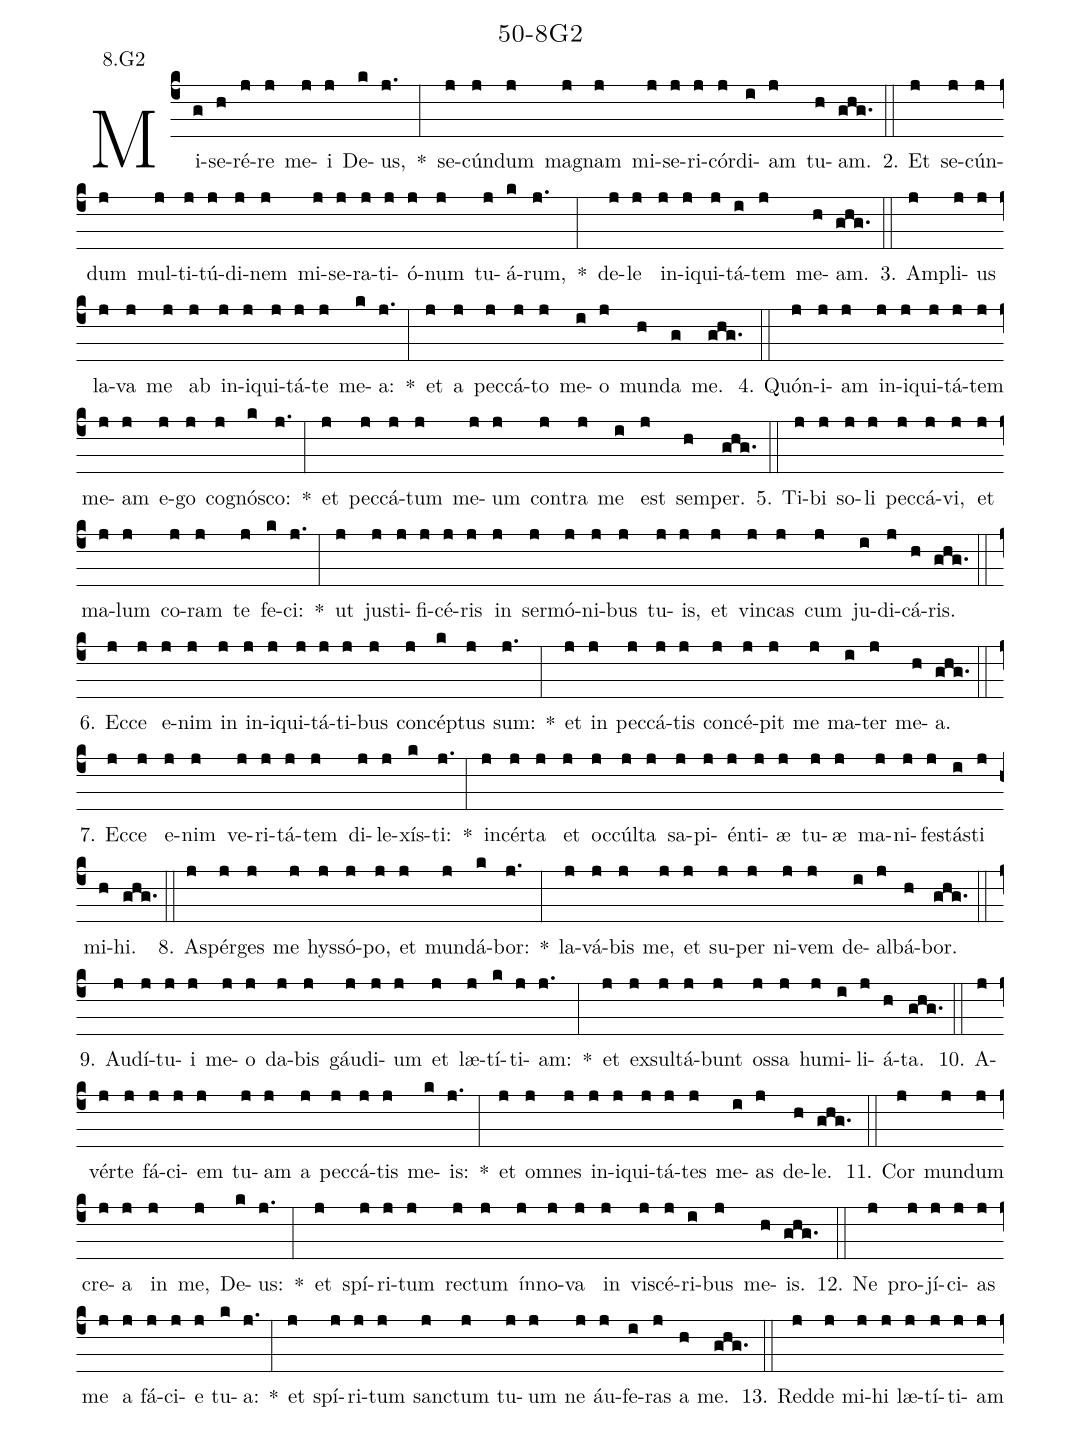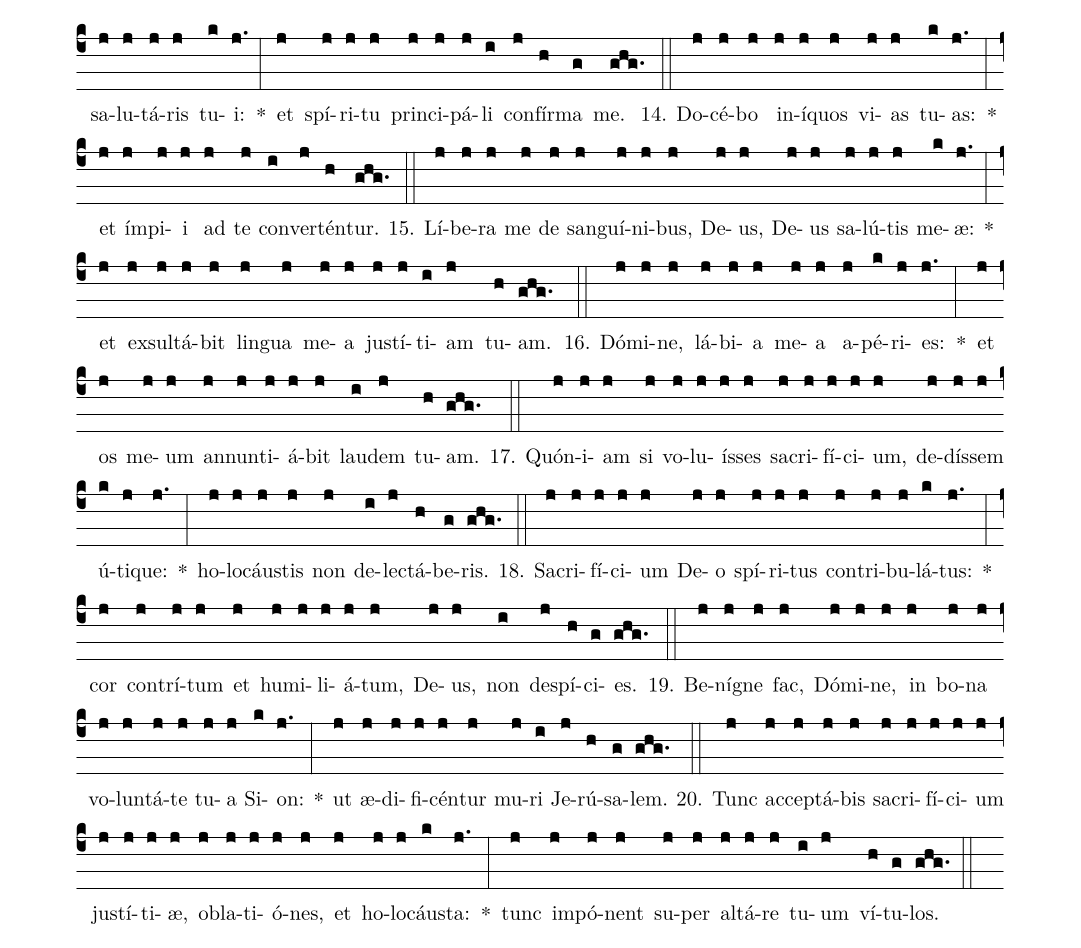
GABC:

name: 50-8G2;
annotation: 8.G2;
%%
(c4)Mi(g)se(h)ré(j)re(j) me(j)i(j) De(k)us,(j.) *(:) se(j)cún(j)dum(j) ma(j)gnam(j) mi(j)se(j)ri(j)cór(j)di(i)am(j) tu(h)am.(ghg.) (::)
2. Et(j) se(j)cún(j)dum(j) mul(j)ti(j)tú(j)di(j)nem(j) mi(j)se(j)ra(j)ti(j)ó(j)num(j) tu(j)á(k)rum,(j.) *(:) de(j)le(j) in(j)i(j)qui(j)tá(i)tem(j) me(h)am.(ghg.) (::)
3. Am(j)pli(j)us(j) la(j)va(j) me(j) ab(j) in(j)i(j)qui(j)tá(j)te(j) me(k)a:(j.) *(:) et(j) a(j) pec(j)cá(j)to(j) me(i)o(j) mun(h)da(g) me.(ghg.) (::)
4. Quón(j)i(j)am(j) in(j)i(j)qui(j)tá(j)tem(j) me(j)am(j) e(j)go(j) co(j)gnós(k)co:(j.) *(:) et(j) pec(j)cá(j)tum(j) me(j)um(j) con(j)tra(j) me(i) est(j) sem(h)per.(ghg.) (::)
5. Ti(j)bi(j) so(j)li(j) pec(j)cá(j)vi,(j) et(j) ma(j)lum(j) co(j)ram(j) te(j) fe(k)ci:(j.) *(:) ut(j) jus(j)ti(j)fi(j)cé(j)ris(j) in(j) ser(j)mó(j)ni(j)bus(j) tu(j)is,(j) et(j) vin(j)cas(j) cum(j) ju(i)di(j)cá(h)ris.(ghg.) (::)
6. Ec(j)ce(j) e(j)nim(j) in(j) in(j)i(j)qui(j)tá(j)ti(j)bus(j) con(j)cép(k)tus(j) sum:(j.) *(:) et(j) in(j) pec(j)cá(j)tis(j) con(j)cé(j)pit(j) me(j) ma(i)ter(j) me(h)a.(ghg.) (::)
7. Ec(j)ce(j) e(j)nim(j) ve(j)ri(j)tá(j)tem(j) di(j)le(j)xís(k)ti:(j.) *(:) in(j)cér(j)ta(j) et(j) oc(j)cúl(j)ta(j) sa(j)pi(j)én(j)ti(j)æ(j) tu(j)æ(j) ma(j)ni(j)fes(j)tás(i)ti(j) mi(h)hi.(ghg.) (::)
8. A(j)spér(j)ges(j) me(j) hys(j)só(j)po,(j) et(j) mun(j)dá(k)bor:(j.) *(:) la(j)vá(j)bis(j) me,(j) et(j) su(j)per(j) ni(j)vem(j) de(i)al(j)bá(h)bor.(ghg.) (::)
9. Au(j)dí(j)tu(j)i(j) me(j)o(j) da(j)bis(j) gáu(j)di(j)um(j) et(j) læ(j)tí(k)ti(j)am:(j.) *(:) et(j) ex(j)sul(j)tá(j)bunt(j) os(j)sa(j) hu(j)mi(i)li(j)á(h)ta.(ghg.) (::)
10. A(j)vér(j)te(j) fá(j)ci(j)em(j) tu(j)am(j) a(j) pec(j)cá(j)tis(j) me(k)is:(j.) *(:) et(j) om(j)nes(j) in(j)i(j)qui(j)tá(j)tes(j) me(i)as(j) de(h)le.(ghg.) (::)
11. Cor(j) mun(j)dum(j) cre(j)a(j) in(j) me,(j) De(k)us:(j.) *(:) et(j) spí(j)ri(j)tum(j) rec(j)tum(j) ín(j)no(j)va(j) in(j) vi(j)scé(j)ri(i)bus(j) me(h)is.(ghg.) (::)
12. Ne(j) pro(j)jí(j)ci(j)as(j) me(j) a(j) fá(j)ci(j)e(j) tu(k)a:(j.) *(:) et(j) spí(j)ri(j)tum(j) sanc(j)tum(j) tu(j)um(j) ne(j) áu(j)fe(i)ras(j) a(h) me.(ghg.) (::)
13. Red(j)de(j) mi(j)hi(j) læ(j)tí(j)ti(j)am(j) sa(j)lu(j)tá(j)ris(j) tu(k)i:(j.) *(:) et(j) spí(j)ri(j)tu(j) prin(j)ci(j)pá(j)li(i) con(j)fír(h)ma(g) me.(ghg.) (::)
14. Do(j)cé(j)bo(j) in(j)í(j)quos(j) vi(j)as(j) tu(k)as:(j.) *(:) et(j) ím(j)pi(j)i(j) ad(j) te(j) con(i)ver(j)tén(h)tur.(ghg.) (::)
15. Lí(j)be(j)ra(j) me(j) de(j) san(j)guí(j)ni(j)bus,(j) De(j)us,(j) De(j)us(j) sa(j)lú(j)tis(j) me(k)æ:(j.) *(:) et(j) ex(j)sul(j)tá(j)bit(j) lin(j)gua(j) me(j)a(j) jus(j)tí(j)ti(i)am(j) tu(h)am.(ghg.) (::)
16. Dó(j)mi(j)ne,(j) lá(j)bi(j)a(j) me(j)a(j) a(j)pé(k)ri(j)es:(j.) *(:) et(j) os(j) me(j)um(j) an(j)nun(j)ti(j)á(j)bit(j) lau(i)dem(j) tu(h)am.(ghg.) (::)
17. Quón(j)i(j)am(j) si(j) vo(j)lu(j)ís(j)ses(j) sa(j)cri(j)fí(j)ci(j)um,(j) de(j)dís(j)sem(j) ú(k)ti(j)que:(j.) *(:) ho(j)lo(j)cáus(j)tis(j) non(j) de(i)lec(j)tá(h)be(g)ris.(ghg.) (::)
18. Sa(j)cri(j)fí(j)ci(j)um(j) De(j)o(j) spí(j)ri(j)tus(j) con(j)tri(j)bu(j)lá(k)tus:(j.) *(:) cor(j) con(j)trí(j)tum(j) et(j) hu(j)mi(j)li(j)á(j)tum,(j) De(j)us,(j) non(i) de(j)spí(h)ci(g)es.(ghg.) (::)
19. Be(j)ní(j)gne(j) fac,(j) Dó(j)mi(j)ne,(j) in(j) bo(j)na(j) vo(j)lun(j)tá(j)te(j) tu(j)a(j) Si(k)on:(j.) *(:) ut(j) æ(j)di(j)fi(j)cén(j)tur(j) mu(j)ri(i) Je(j)rú(h)sa(g)lem.(ghg.) (::)
20. Tunc(j) ac(j)cep(j)tá(j)bis(j) sa(j)cri(j)fí(j)ci(j)um(j) jus(j)tí(j)ti(j)æ,(j) ob(j)la(j)ti(j)ó(j)nes,(j) et(j) ho(j)lo(j)cáus(k)ta:(j.) *(:) tunc(j) im(j)pó(j)nent(j) su(j)per(j) al(j)tá(j)re(j) tu(i)um(j) ví(h)tu(g)los.(ghg.) (::)
